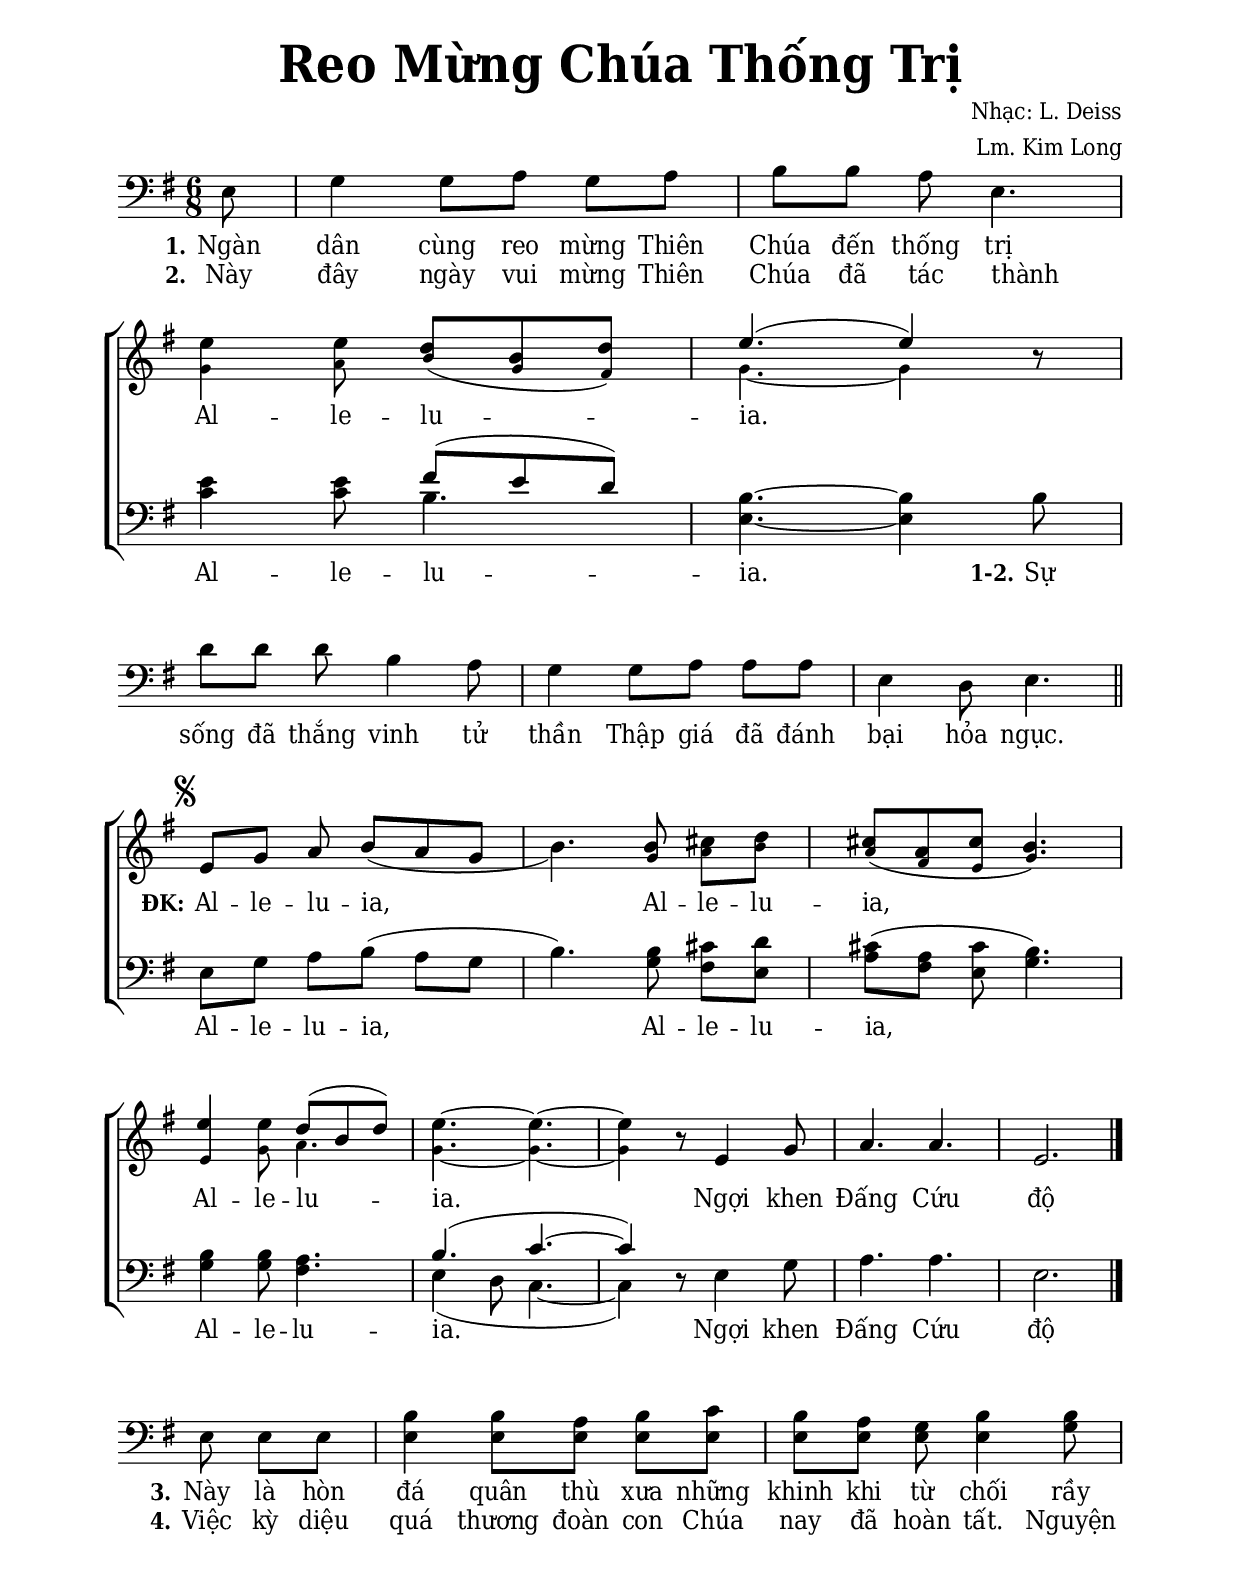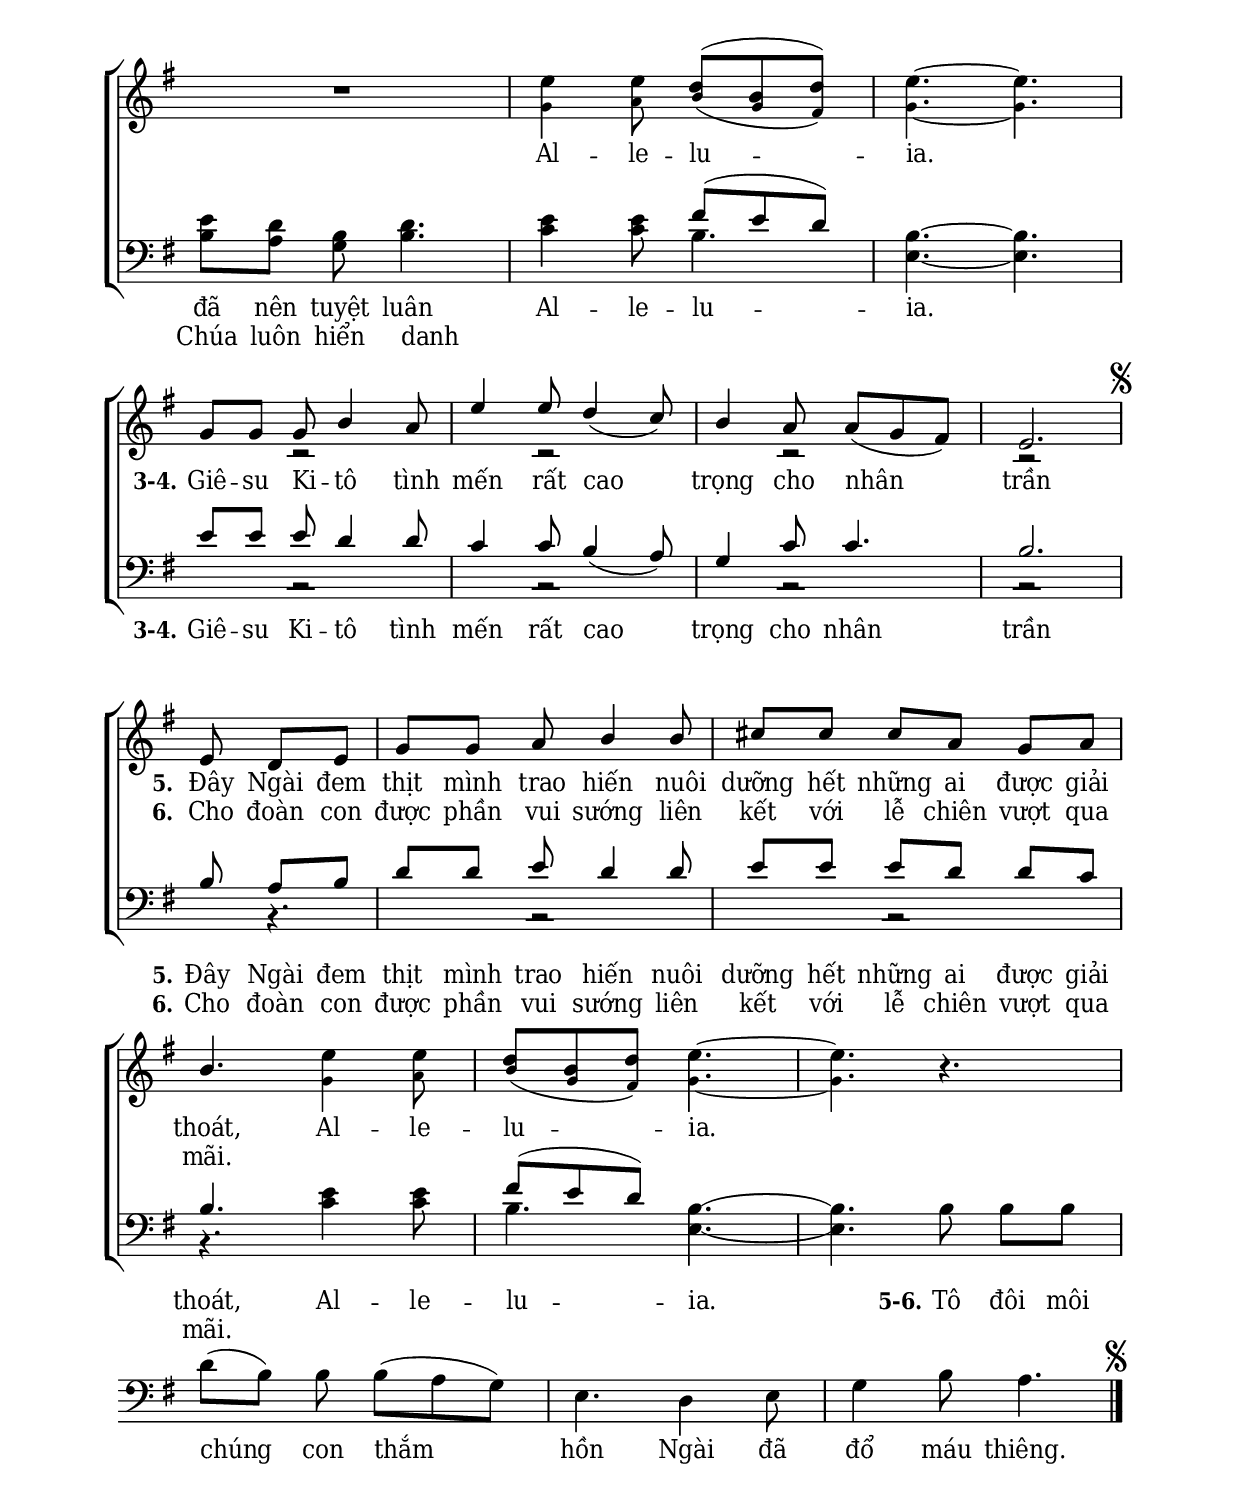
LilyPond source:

% Cài đặt chung
\version "2.22.1"
\include "english.ly"

\header {
  title = \markup { \fontsize #3 "Reo Mừng Chúa Thống Trị" }
  composer = "Nhạc: L. Deiss"
  arranger = "Lm. Kim Long"
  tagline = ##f
}

% Nhạc
nhacDiepKhucSop = \relative c'' {
  \partial 8 r8 |
  R2.*2
  e4 e8 d ([b d]) |
  e4. (e4) r8 | \break
  R2.*3
  e,8 g a b _([a g] |
  b4.) b8 cs d |
  cs ([a cs] b4.) |
  e4 e8 d ([b d]) |
  e4. ~ e4. ~ |
  e4 r8 e,4 g8 |
  a4. a |
  e2. \bar "|." \break
  
  \partial 4. r4. |
  R2.*3
  e'4 e8 d ^([b d]) |
  e4. ~ e |
  \stemUp
  g,8 g g
  _\markup { \rest #"2" }
  b4 a8 |
  e'4 e8
  _\markup { \rest #"2" }
  d4 (c8) |
  b4 a8
  _\markup { \rest #"2" }
  a ([g fs]) |
  e2.
  _\markup { \rest #"2" }
  \once \override Score.RehearsalMark #'break-visibility = #end-of-line-visible
  \once \override Score.RehearsalMark.font-size = #0.1
  \mark \markup { \musicglyph #"scripts.segno" }
  \break
  
  \partial 4. e8 d e |
  g g a b4 b8 |
  cs cs cs a g a |
  b4.
  
  \stemNeutral
  e4 e8 |
  d ([b d]) e4. ~ |
  e4.
  r4. |
  R2.*3 \bar "|."
}

nhacDiepKhucAlto = \relative c'' {
  r8 |
  R2.*2
  g4 a8 b ([g fs]) |
  g4. ~ g4 r8 |
  R2.*3
  e8 g a b ([a g] |
  b4.) g8 a b |
  a ([fs e] g4.) |
  e4 g8 a4. |
  g4. ~ g4. ~ |
  g4 r8 e4 g8 |
  a4. a |
  e2. |
  
  r4.
  R2.*3
  g4 a8 b _([g fs]) |
  g4. ~ g |
  g8 g g b4 a8 |
  e'4 e8 d4 (c8) |
  b4 a8 a ([g fs]) |
  e2. |
  e8 d e |
  g g a b4 b8 |
  cs cs cs a g a |
  b4. g4 a8 |
  b ([g fs]) g4. ~ |
  g4. r4. |
  R2.*3
}

nhacDiepKhucBas = \relative c {
  e8 |
  g4 g8 a g a |
  b b a e4. |
  <e' c>4 <e c>8
  <<
    {
      \voiceOne
      fs ([e d])
    }
    \new Voice = "splitpart" {
	    \voiceTwo
      b4.
    }
  >>
  \oneVoice
  <b e,>4. ~ <b e,>4 b8 |
  d d d b4 a8 |
  g4 g8 a a a |
  e4 d8 e4. \bar "||" \break
  \once \override Score.RehearsalMark.font-size = #0.1
  \mark \markup { \musicglyph #"scripts.segno" }
  
  e8 g a b (a g |
  b4.)
  <<
    {
      b8 cs d |
      cs (a cs b4.) |
      b4 b8 a4.
    }
    {
      g8 fs e |
      a (fs e g4.) |
      g4 g8 fs4.
    }
  >>
  <<
    {
      \voiceOne
      b4. (c4. ~ |
      c4)
    }
    \new Voice = "splitpart" {
	    \voiceTwo
      e,4 (d8 c4. ~ |
      c4)
    }
  >>
  \oneVoice
  r8 e4 g8 |
  a4. a4. |
  e2. |
  
  \partial 4. e8 e e |
  <<
    {
      b'4 b8 a b c |
      b a g b4 b8 |
      e d b d4. |
      e4 e8
    }
    {
      e,4 e8 e e e |
      e e e e4 g8 |
      b a g b4.
      c4 c8
    }
  >>
  <<
    {
      \voiceOne
      fs8 ([e d])
    }
    \new Voice = "splitpart" {
	    \voiceTwo
      b4.
    }
  >>
  \oneVoice
  <b e,>4. ~ <b e,>4. |
  
  \stemUp
  e8 e e
  \tweak extra-offset #'(0 . 2)
  _\markup { \rest #"2" }
  d4 d8 |
  c4 c8
  \tweak extra-offset #'(0 . 2)
  _\markup { \rest #"2" }
  b4 (a8) |
  g4 c8
  \tweak extra-offset #'(0 . 2)
  _\markup { \rest #"2" }
  c4. |
  b2.
  \tweak extra-offset #'(0 . 2)
  _\markup { \rest #"2" }
  |
  \partial 4. b8 a
  \tweak extra-offset #'(0 . 3)
  _\markup { \rest #"4." }
  b |
  d8 d e
  \tweak extra-offset #'(0 . 2)
  _\markup { \rest #"2" }
  d4 d8 |
  e e e
  \tweak extra-offset #'(0 . 2)
  _\markup { \rest #"2" }
  d d c |
  b4.
  \tweak extra-offset #'(0 . 3)
  _\markup { \rest #"4." }
  
  \stemNeutral
  <e c>4 <e c>8 |
  <<
    {
      \voiceOne
      fs8 ([e d])
    }
    \new Voice = "splitpart" {
	    \voiceTwo
      b4.
    }
  >>
  \oneVoice
  <b\=1^( e,\=2_(>4. <b\=1) e,\=2)>4.
  
  \stemDown
  b8 b b |
  d (b) b b ([a g]) |
  e4. d4 e8 |
  g4 b8 a4.
  \once \override Score.RehearsalMark.font-size = #0.1
  \mark \markup { \musicglyph #"scripts.segno" }
}

% Lời
loiDiepKhucSopMot = \lyricmode {
  Al -- le -- lu -- ia.
  \set stanza = "ĐK:"
  Al -- le -- lu -- ia,
  Al -- le -- lu -- ia, Al -- le -- lu -- ia.
  Ngợi khen Đấng Cứu độ
  Al -- le -- lu -- ia.
  \set stanza = "3-4."
  Giê -- su Ki -- tô tình mến rất cao trọng cho nhân trần
  \set stanza = "5."
  Đây Ngài đem thịt mình trao hiến
  nuôi dưỡng hết những ai được giải thoát,
  Al -- le -- lu -- ia.
}

loiDiepKhucSopHai = \lyricmode {
  \repeat unfold 37 { _ }
  \set stanza = "6."
  Cho đoàn con được phần vui sướng
  liên kết với lễ chiên vượt qua mãi.
}

loiDiepKhucBasMot = \lyricmode {
  \set stanza = "1."
  Ngàn dân cùng reo mừng Thiên Chúa đến thống trị
  Al -- le -- lu -- ia.
  \set stanza = "1-2."
  Sự sống đã thắng vinh tử thần
  Thập giá đã đánh bại hỏa ngục.
  Al -- le -- lu -- ia, Al -- le -- lu -- ia,
  Al -- le -- lu -- ia.
  Ngợi khen Đấng Cứu độ
  \set stanza = "3."
  Này là hòn đá quân thù xưa những khinh khi từ chối
  rầy đã nên tuyệt luân
  Al -- le -- lu -- ia.
  \set stanza = "3-4."
  Giê -- su Ki -- tô tình mến rất cao trọng cho nhân trần
  \set stanza = "5."
  Đây Ngài đem thịt mình trao hiến
  nuôi dưỡng hết những ai được giải thoát,
  Al -- le -- lu -- ia.
  %\repeat unfold 19 { _ }
  \set stanza = "5-6."
  Tô đôi môi chúng con thắm hồn Ngài đã đổ máu thiêng.
}

loiDiepKhucBasHai = \lyricmode {
  \set stanza = "2."
  Này đây ngày vui mừng Thiên Chúa đã tác thành
  \repeat unfold 35 { _ }
  \set stanza = "4."
  Việc kỳ diệu quá thương đoàn con Chúa nay đã hoàn tất.
  Nguyện Chúa luôn hiển danh
  \repeat unfold 16 { _ }
  \set stanza = "6."
  Cho đoàn con được phần vui sướng
  liên kết với lễ chiên vượt qua mãi.
}

% Dàn trang
\paper {
  #(set-paper-size "a4")
  top-margin = 20\mm
  bottom-margin = 20\mm
  left-margin = 20\mm
  right-margin = 20\mm
  indent = #0
  #(define fonts
    (make-pango-font-tree
      "Deja Vu Serif Condensed"
      "Deja Vu Serif Condensed"
      "Deja Vu Serif Condensed"
      (/ 20 20)))
  print-page-number = #f
  %page-count = #1
}

TongNhip = {
  \key g \major \time 6/8
  \set Timing.beamExceptions = #'()
  \set Timing.baseMoment = #(ly:make-moment 1/4)
  \set Timing.beatStructure = #'(1 1 1)
}

% Đổi kích thước nốt cho bè phụ
notBePhu =
#(define-music-function (font-size music) (number? ly:music?)
   (for-some-music
     (lambda (m)
       (if (music-is-of-type? m 'rhythmic-event)
           (begin
             (set! (ly:music-property m 'tweaks)
                   (cons `(font-size . ,font-size)
                         (ly:music-property m 'tweaks)))
             #t)
           #f))
     music)
   music)

\score {
  \new ChoirStaff <<
    \new Staff \with {
        \consists "Merge_rests_engraver"
        printPartCombineTexts = ##f
      }
      <<
      \new Voice \TongNhip \partCombine 
        \nhacDiepKhucSop
        \notBePhu -2 { \nhacDiepKhucAlto }
      \new NullVoice = beSop \nhacDiepKhucSop
      \new Lyrics \lyricsto beSop \loiDiepKhucSopMot
      \new Lyrics \lyricsto beSop \loiDiepKhucSopHai
    >>
    \new Staff <<
        \clef "bass"
        \new Voice = beBas {
          \TongNhip \nhacDiepKhucBas
        }
      \new Lyrics \lyricsto beBas \loiDiepKhucBasMot
      \new Lyrics \lyricsto beBas \loiDiepKhucBasHai
    >>
  >>
  \layout {
    %\override Staff.TimeSignature.transparent = ##t
    \override Lyrics.LyricSpace.minimum-distance = #1.2
    \override LyricHyphen.minimum-distance = #1.5
    \override Score.BarNumber.break-visibility = ##(#f #f #f)
    \override Score.SpacingSpanner.uniform-stretching = ##t
    \context {
      \Staff \RemoveEmptyStaves
      \override VerticalAxisGroup.remove-first = ##t
    }
  }
}
